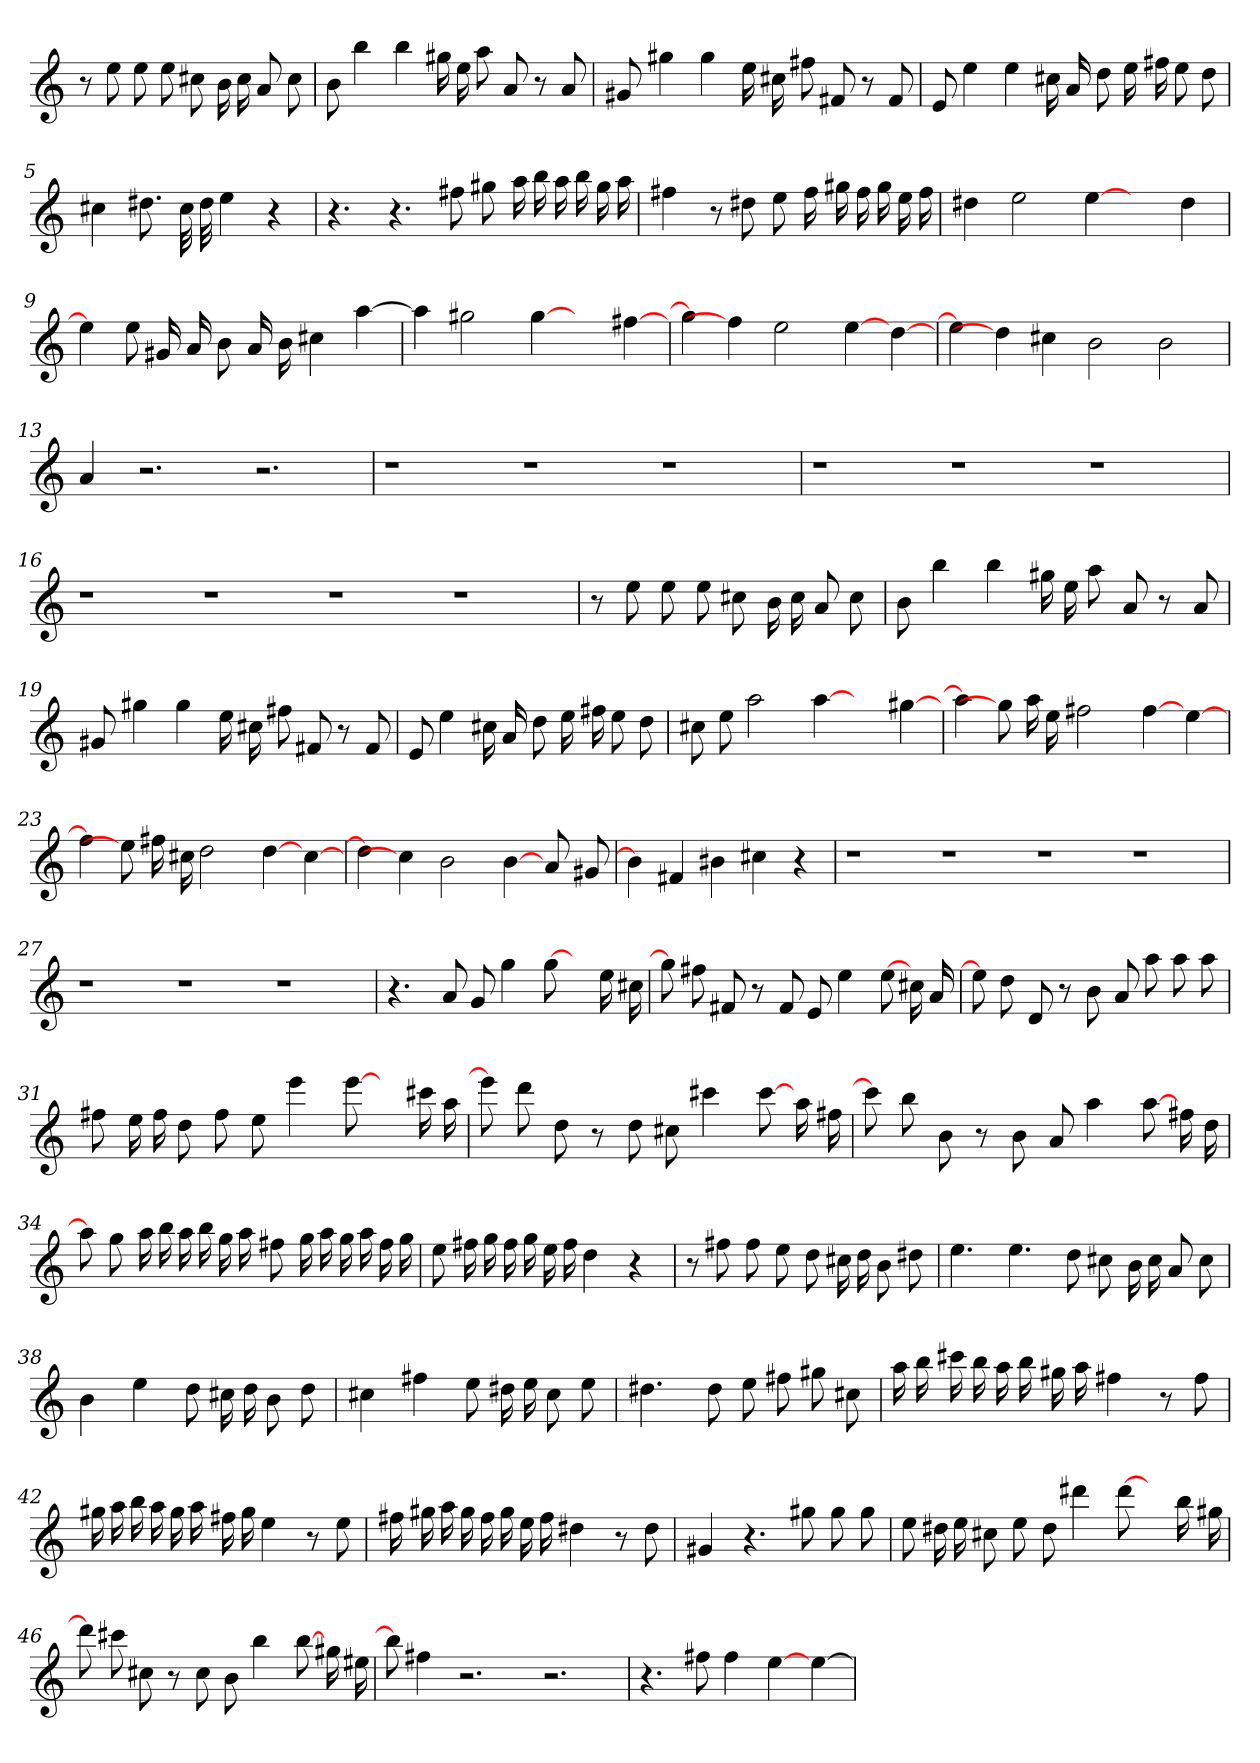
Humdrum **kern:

**kern
*part1
*staff1
=
8r
8ee
8ee
8ee
8cc#X
16b
16cc#
8a
8cc#
=2
8b
4bb
4bb
16gg#X
16ee
8aa
8a
8r
8a
=3
8g#X
4gg#X
4gg#
16ee
16cc#X
8ff#X
8f#X
8r
8f#
=4
8e
4ee
4ee
16cc#X
16a
8dd
16ee
16ff#X
8ee
8dd
=5
4cc#X
8.dd#X
32cc#
32dd#
4ee
4r
=6
4.r
4.r
8ff#X
8gg#X
16aa
16bb
16aa
16bb
16gg#
16aa
=7
4ff#X
8r
8dd#X
8ee
16ff#
16gg#X
16ff#
16gg#
16ee
16ff#
=8
4dd#X
2ee
[4ee
4ryy
4dd#
=9
4ee]
8ee
16g#X
16a
8b
16a
16b
4cc#X
[4aa
=10
4aa]
2gg#X
[4gg#
4ryy
[4ff#X
=11
4gg#]
4ff#]
2ee
[4ee
[4dd
=12
4ee]
4dd]
4cc#X
2b
2b
=13
4a
2.r
2.r
=14
1r
1r
1r
=15
1r
1r
1r
=16
1r
1r
1r
1r
=17
8r
8ee
8ee
8ee
8cc#X
16b
16cc#
8a
8cc#
=18
8b
4bb
4bb
16gg#X
16ee
8aa
8a
8r
8a
=19
8g#X
4gg#X
4gg#
16ee
16cc#X
8ff#X
8f#X
8r
8f#
=20
8e
4ee
16cc#X
16a
8dd
16ee
16ff#X
8ee
8dd
=21
8cc#X
8ee
2aa
[4aa
4ryy
[4gg#X
=22
4aa]
8gg#]
16aa
16ee
2ff#X
[4ff#
[4ee
=23
4ff#]
8ee]
16ff#X
16cc#X
2dd
[4dd
[4cc#
=24
4dd]
4cc#]
2b
[4b
8a
8g#X
=25
4b]
4f#X
4b#X
4cc#X
4r
=26
1r
1r
1r
1r
=27
1r
1r
1r
=28
4.r
8a
8g
4gg
[8gg
8ryy
16ee
16cc#X
=29
8gg]
8ff#X
8f#X
8r
8f#
8e
4ee
[8ee
16cc#X
16a
=30
8ee]
8dd
8d
8r
8b
8a
8aa
8aa
8aa
=31
8ff#X
16ee
16ff#
8dd
8ff#
8ee
4eee
[8eee
8ryy
16ccc#X
16aa
=32
8eee]
8ddd
8dd
8r
8dd
8cc#X
4ccc#X
[8ccc#
16aa
16ff#X
=33
8ccc#]
8bb
8b
8r
8b
8a
4aa
[8aa
16ff#X
16dd
=34
8aa]
8gg
16aa
16bb
16aa
16bb
16gg
16aa
8ff#X
16gg
16aa
16gg
16aa
16ff#
16gg
=35
8ee
16ff#X
16gg
16ff#
16gg
16ee
16ff#
4dd
4r
=36
8r
8ff#X
8ff#
8ee
8dd
16cc#X
16dd
8b
8dd#X
=37
4.ee
4.ee
8dd
8cc#X
16b
16cc#
8a
8cc#
=38
4b
4ee
8dd
16cc#X
16dd
8b
8dd
=39
4cc#X
4ff#X
8ee
16dd#X
16ee
8cc#
8ee
=40
4.dd#X
8dd#
8ee
8ff#X
8gg#X
8cc#X
=41
16aa
16bb
16ccc#X
16bb
16aa
16bb
16gg#X
16aa
4ff#X
8r
8ff#
=42
16gg#X
16aa
16bb
16aa
16gg#
16aa
16ff#X
16gg#
4ee
8r
8ee
=43
16ff#X
16gg#X
16aa
16gg#
16ff#
16gg#
16ee
16ff#
4dd#X
8r
8dd#
=44
4g#X
4.r
8gg#X
8gg#
8gg#
=45
8ee
16dd#X
16ee
8cc#X
8ee
8dd#
4ddd#X
[8ddd#
8ryy
16bb
16gg#X
=46
8ddd#]
8ccc#X
8cc#X
8r
8cc#
8b
4bb
[8bb
16gg#X
16ee#X
=47
8bb]
4ff#X
2.r
2.r
=48
4.r
8ff#X
4ff#
[4ee
[4ee
=
*-
